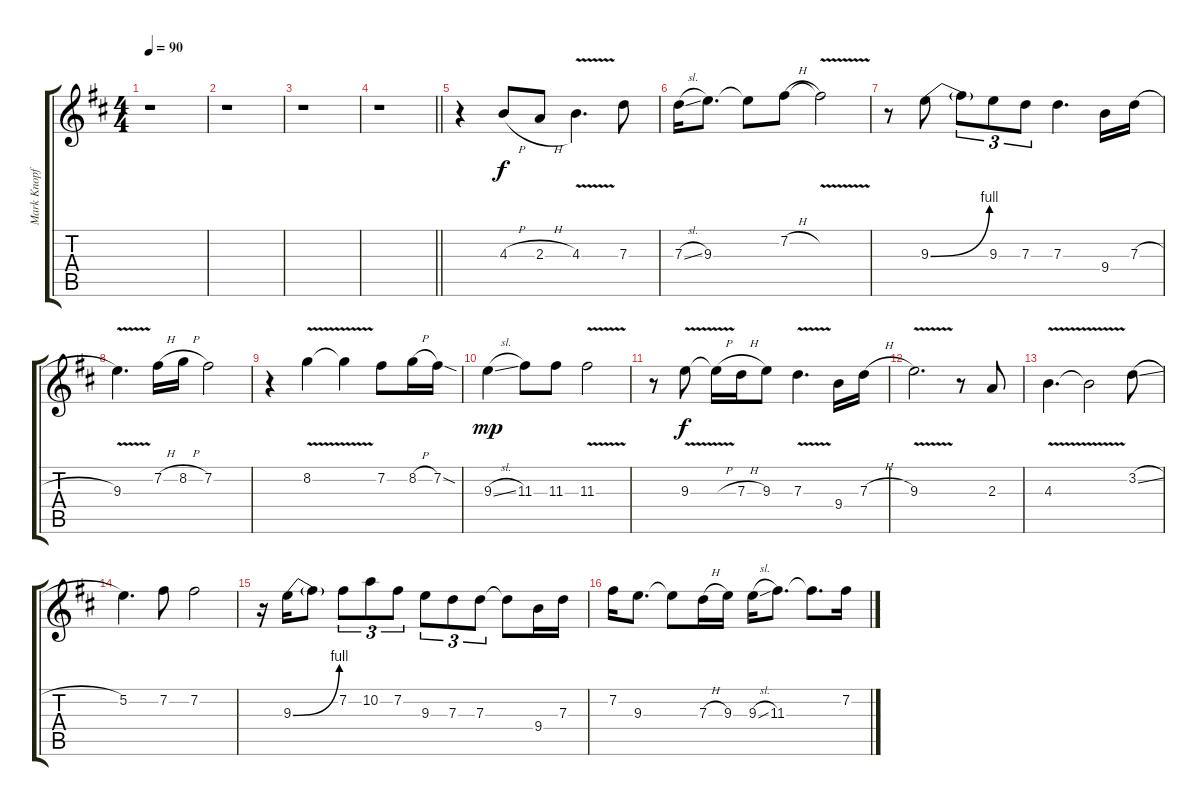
\track ("Mark Knopfler - Lead w/dist." "Mark Knopf") {instrument overdrivenguitar}
\staff {score tabs}
\tuning (E4 B3 G3 D3 A2 E2) {hide}
\ts (4 4)
\tempo 90
\clef g2
\ks d
r.1{dy ppp} |
r.1 |
r.1 |
\barLineRight lightlight
r.1 |
r.4 4.3{h}.8{dy f} 2.3{h}.8 4.3{v}.4{d} 7.3.8 |
7.3{sl}.16 9.3.8{d} 9.3{t}.8 7.2{h}.8 7.2{v t}.2 |
r.8 9.3{be (bend 0 0 60 4)}.8 9.3{t}.8{tu (3 2)} 9.3.8{tu (3 2)} 7.3.8{tu (3 2)} 7.3.4{d} 9.4.16 7.3{h}.16 |
9.3{v}.4{d} 7.2{h}.16 8.2{h}.16 7.2.2 |
r.4 8.2{v}.4 8.2{v t}.4 7.2.8 8.2{h}.16 7.2{sod}.16 |
9.3{sl}.4{dy mp} 11.3.8 11.3.8 11.3{v}.2 |
r.8 9.3{v}.8{dy f} 9.3{h t}.16 7.3{h}.16 9.3.8 7.3{v}.4{d} 9.4.16 7.3{h}.16 |
9.3{v}.2{d} r.8 2.3.8 |
4.3{v}.4{d} 4.3{v t}.2 3.2{sl}.8 |
5.2.4{d} 7.2.8 7.2.2 |
r.16 9.3{be (bend 0 0 60 4)}.16 9.3{t}.8 7.2.8{tu (3 2)} 10.2.8{tu (3 2)} 7.2.8{tu (3 2)} 9.3.8{tu (3 2)} 7.3.8{tu (3 2)} 7.3.8{tu (3 2)} 7.3{t}.8 9.4.16 7.3.16 |
7.2.16 9.3.8{d} 9.3{t}.8 7.3{h}.16 9.3.16 9.3{sl}.16 11.3.8{d} 11.3{t}.8{d} 7.2.16
